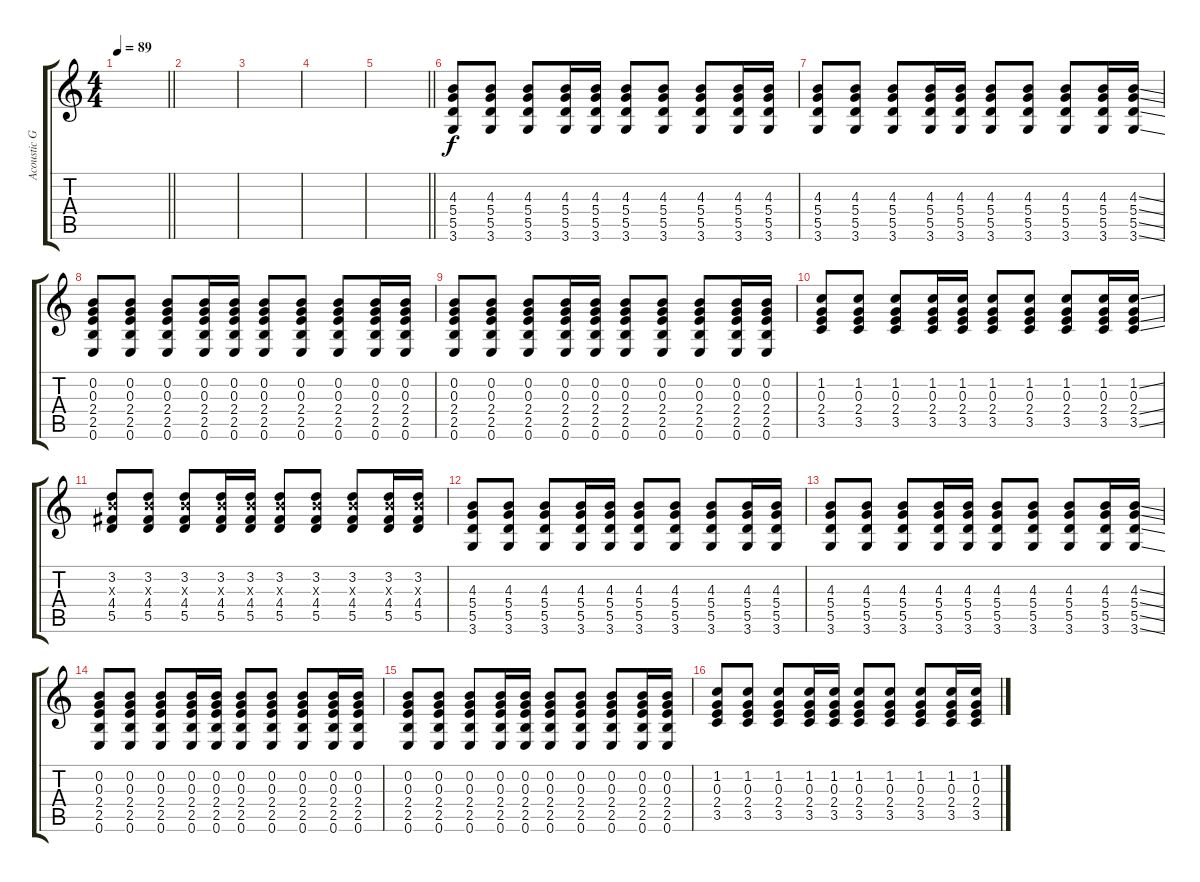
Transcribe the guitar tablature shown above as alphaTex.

\track ("Acoustic Guitar 3" "Acoustic G") {instrument acousticguitarsteel}
\staff {score tabs}
\tuning (E4 B3 G3 D3 A2 E2) {hide}
\ts (4 4)
\tempo 89
\clef g2
\barLineRight lightlight
\ks c
|
|
|
|
\barLineRight lightlight
|
(4.3 5.4 5.5 3.6).8 (4.3 5.4 5.5 3.6).8 (4.3 5.4 5.5 3.6).8 (4.3 5.4 5.5 3.6).16 (4.3 5.4 5.5 3.6).16 (4.3 5.4 5.5 3.6).8 (4.3 5.4 5.5 3.6).8 (4.3 5.4 5.5 3.6).8 (4.3 5.4 5.5 3.6).16 (4.3 5.4 5.5 3.6).16 |
(4.3 5.4 5.5 3.6).8 (4.3 5.4 5.5 3.6).8 (4.3 5.4 5.5 3.6).8 (4.3 5.4 5.5 3.6).16 (4.3 5.4 5.5 3.6).16 (4.3 5.4 5.5 3.6).8 (4.3 5.4 5.5 3.6).8 (4.3 5.4 5.5 3.6).8 (4.3 5.4 5.5 3.6).16 (4.3{ss} 5.4{ss} 5.5{ss} 3.6{ss}).16 |
(0.2 0.3 2.4 2.5 0.6).8 (0.2 0.3 2.4 2.5 0.6).8 (0.2 0.3 2.4 2.5 0.6).8 (0.2 0.3 2.4 2.5 0.6).16 (0.2 0.3 2.4 2.5 0.6).16 (0.2 0.3 2.4 2.5 0.6).8 (0.2 0.3 2.4 2.5 0.6).8 (0.2 0.3 2.4 2.5 0.6).8 (0.2 0.3 2.4 2.5 0.6).16 (0.2 0.3 2.4 2.5 0.6).16 |
(0.2 0.3 2.4 2.5 0.6).8 (0.2 0.3 2.4 2.5 0.6).8 (0.2 0.3 2.4 2.5 0.6).8 (0.2 0.3 2.4 2.5 0.6).16 (0.2 0.3 2.4 2.5 0.6).16 (0.2 0.3 2.4 2.5 0.6).8 (0.2 0.3 2.4 2.5 0.6).8 (0.2 0.3 2.4 2.5 0.6).8 (0.2 0.3 2.4 2.5 0.6).16 (0.2 0.3 2.4 2.5 0.6).16 |
(1.2 0.3 2.4 3.5).8 (1.2 0.3 2.4 3.5).8 (1.2 0.3 2.4 3.5).8 (1.2 0.3 2.4 3.5).16 (1.2 0.3 2.4 3.5).16 (1.2 0.3 2.4 3.5).8 (1.2 0.3 2.4 3.5).8 (1.2 0.3 2.4 3.5).8 (1.2 0.3 2.4 3.5).16 (1.2{ss} 0.3 2.4{ss} 3.5{ss}).16 |
(3.2 4.3{x} 4.4 5.5).8 (3.2 4.3{x} 4.4 5.5).8 (3.2 4.3{x} 4.4 5.5).8 (3.2 4.3{x} 4.4 5.5).16 (3.2 4.3{x} 4.4 5.5).16 (3.2 4.3{x} 4.4 5.5).8 (3.2 4.3{x} 4.4 5.5).8 (3.2 4.3{x} 4.4 5.5).8 (3.2 4.3{x} 4.4 5.5).16 (3.2 4.3{x} 4.4 5.5).16 |
(4.3 5.4 5.5 3.6).8 (4.3 5.4 5.5 3.6).8 (4.3 5.4 5.5 3.6).8 (4.3 5.4 5.5 3.6).16 (4.3 5.4 5.5 3.6).16 (4.3 5.4 5.5 3.6).8 (4.3 5.4 5.5 3.6).8 (4.3 5.4 5.5 3.6).8 (4.3 5.4 5.5 3.6).16 (4.3 5.4 5.5 3.6).16 |
(4.3 5.4 5.5 3.6).8 (4.3 5.4 5.5 3.6).8 (4.3 5.4 5.5 3.6).8 (4.3 5.4 5.5 3.6).16 (4.3 5.4 5.5 3.6).16 (4.3 5.4 5.5 3.6).8 (4.3 5.4 5.5 3.6).8 (4.3 5.4 5.5 3.6).8 (4.3 5.4 5.5 3.6).16 (4.3{ss} 5.4{ss} 5.5{ss} 3.6{ss}).16 |
(0.2 0.3 2.4 2.5 0.6).8 (0.2 0.3 2.4 2.5 0.6).8 (0.2 0.3 2.4 2.5 0.6).8 (0.2 0.3 2.4 2.5 0.6).16 (0.2 0.3 2.4 2.5 0.6).16 (0.2 0.3 2.4 2.5 0.6).8 (0.2 0.3 2.4 2.5 0.6).8 (0.2 0.3 2.4 2.5 0.6).8 (0.2 0.3 2.4 2.5 0.6).16 (0.2 0.3 2.4 2.5 0.6).16 |
(0.2 0.3 2.4 2.5 0.6).8 (0.2 0.3 2.4 2.5 0.6).8 (0.2 0.3 2.4 2.5 0.6).8 (0.2 0.3 2.4 2.5 0.6).16 (0.2 0.3 2.4 2.5 0.6).16 (0.2 0.3 2.4 2.5 0.6).8 (0.2 0.3 2.4 2.5 0.6).8 (0.2 0.3 2.4 2.5 0.6).8 (0.2 0.3 2.4 2.5 0.6).16 (0.2 0.3 2.4 2.5 0.6).16 |
(1.2 0.3 2.4 3.5).8 (1.2 0.3 2.4 3.5).8 (1.2 0.3 2.4 3.5).8 (1.2 0.3 2.4 3.5).16 (1.2 0.3 2.4 3.5).16 (1.2 0.3 2.4 3.5).8 (1.2 0.3 2.4 3.5).8 (1.2 0.3 2.4 3.5).8 (1.2 0.3 2.4 3.5).16 (1.2{ss} 0.3 2.4{ss} 3.5{ss}).16
